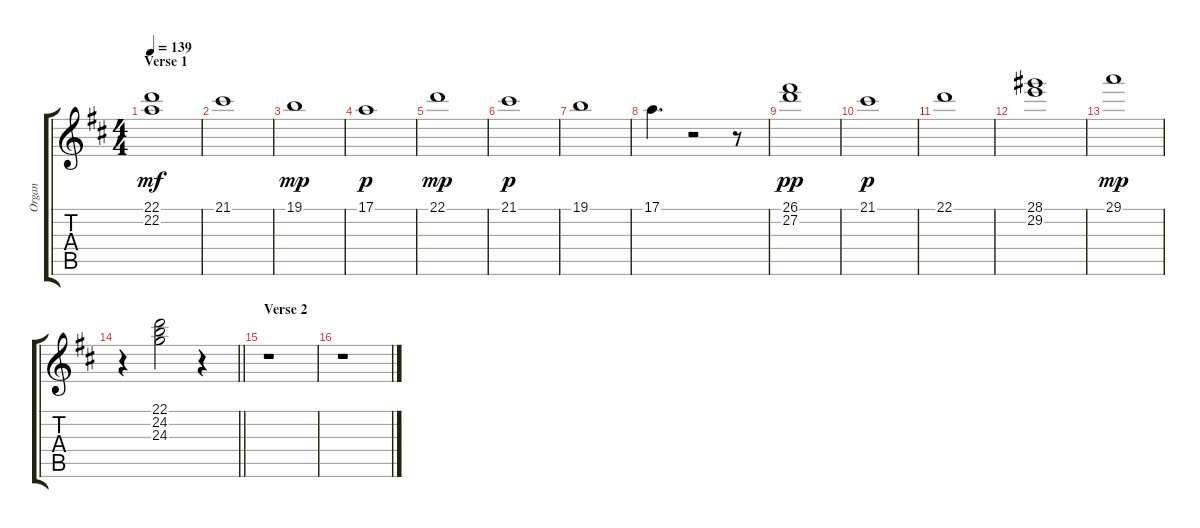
\track ("Organ " "Organ ") {instrument rockorgan}
\staff {score tabs}
\tuning (E4 B3 G3 D3 A2 E2) {hide}
\ts (4 4)
\section ("" "Verse 1")
\tempo 139
\clef g2
\ks d
(22.1 22.2).1{dy mf} |
21.1.1 |
19.1.1{dy mp} |
17.1.1{dy p} |
22.1.1{dy mp} |
21.1.1{dy p} |
19.1.1 |
17.1.4{d} r.2 r.8 |
(26.1 27.2).1{dy pp} |
21.1.1{dy p} |
22.1.1 |
(28.1 29.2).1 |
29.1.1{dy mp} |
\barLineRight lightlight
r.4 (22.1 24.2 24.3).2 r.4 |
\section ("" "Verse 2")
r.1 |
r.1
